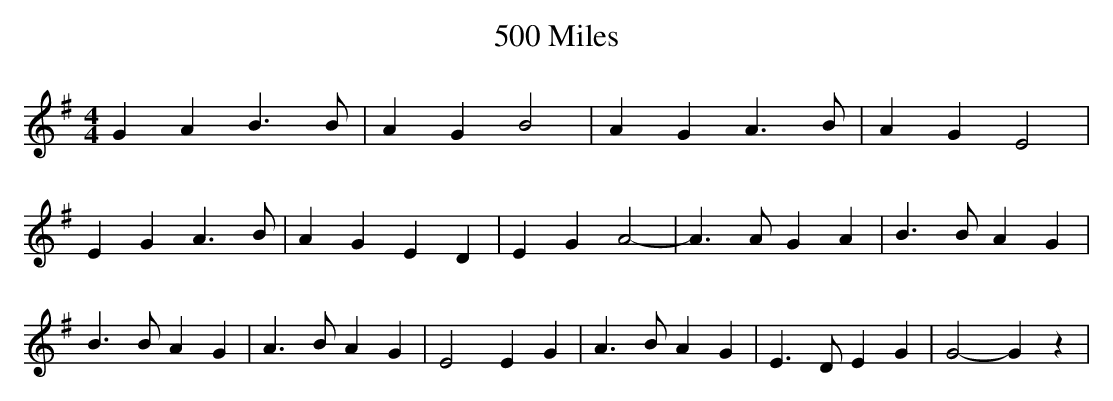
X:1
T:500 Miles
M:4/4
L:1/4
K:G
 G A B3/2 B/2| A G B2| A G A3/2 B/2| A G E2| E G A3/2 B/2| A G E D|\
 E G A2-| A3/2 A/2 G A| B3/2 B/2 A G| B3/2 B/2 A G| A3/2 B/2 A G| E2 E G|\
 A3/2 B/2 A G| E3/2 D/2 E G| G2- G z|
